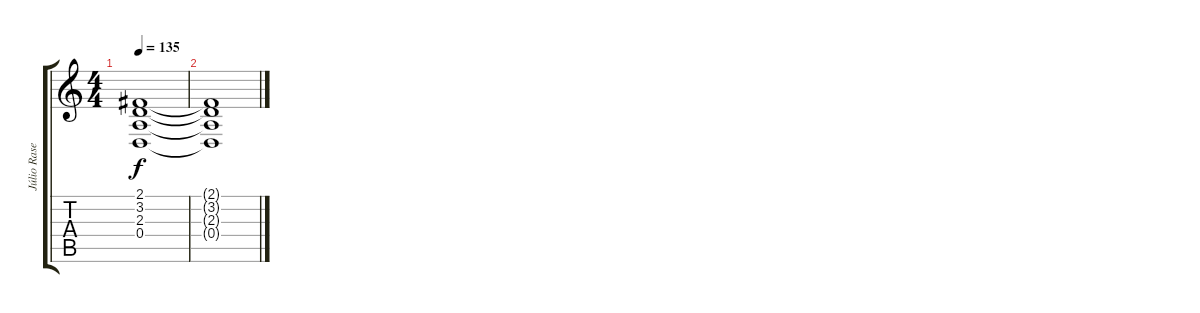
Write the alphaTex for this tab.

\track ("Júlio Rasec" "Júlio Rase") {instrument drawbarorgan}
\staff {score tabs}
\tuning (E4 B3 G3 D3 A2 E2) {hide}
\ts (4 4)
\tempo 135
\clef g2
\ks c
(2.1 3.2 2.3 0.4).1{dy f} |
(2.1{t} 3.2{t} 2.3{t} 0.4{t}).1
